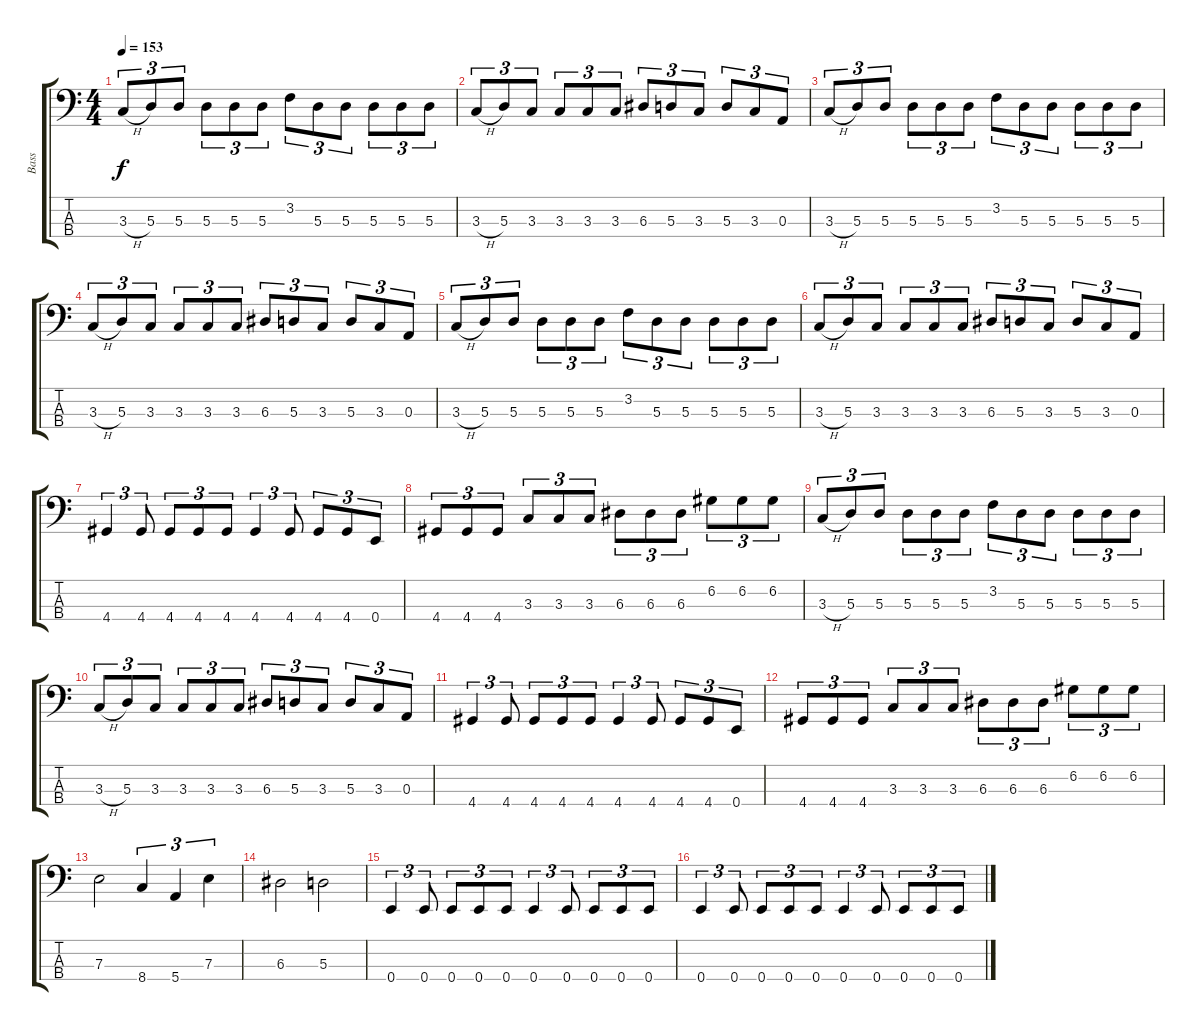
\track ("Bass" "Bass") {instrument electricbasspick}
\staff {score tabs}
\tuning (G2 D2 A1 E1) {hide}
\ts (4 4)
\tempo 153
\clef f4
\ks c
3.3{h}.8{tu (3 2) dy f} 5.3.8{tu (3 2)} 5.3.8{tu (3 2)} 5.3.8{tu (3 2)} 5.3.8{tu (3 2)} 5.3.8{tu (3 2)} 3.2.8{tu (3 2)} 5.3.8{tu (3 2)} 5.3.8{tu (3 2)} 5.3.8{tu (3 2)} 5.3.8{tu (3 2)} 5.3.8{tu (3 2)} |
3.3{h}.8{tu (3 2)} 5.3.8{tu (3 2)} 3.3.8{tu (3 2)} 3.3.8{tu (3 2)} 3.3.8{tu (3 2)} 3.3.8{tu (3 2)} 6.3.8{tu (3 2)} 5.3.8{tu (3 2)} 3.3.8{tu (3 2)} 5.3.8{tu (3 2)} 3.3.8{tu (3 2)} 0.3.8{tu (3 2)} |
3.3{h}.8{tu (3 2)} 5.3.8{tu (3 2)} 5.3.8{tu (3 2)} 5.3.8{tu (3 2)} 5.3.8{tu (3 2)} 5.3.8{tu (3 2)} 3.2.8{tu (3 2)} 5.3.8{tu (3 2)} 5.3.8{tu (3 2)} 5.3.8{tu (3 2)} 5.3.8{tu (3 2)} 5.3.8{tu (3 2)} |
3.3{h}.8{tu (3 2)} 5.3.8{tu (3 2)} 3.3.8{tu (3 2)} 3.3.8{tu (3 2)} 3.3.8{tu (3 2)} 3.3.8{tu (3 2)} 6.3.8{tu (3 2)} 5.3.8{tu (3 2)} 3.3.8{tu (3 2)} 5.3.8{tu (3 2)} 3.3.8{tu (3 2)} 0.3.8{tu (3 2)} |
3.3{h}.8{tu (3 2)} 5.3.8{tu (3 2)} 5.3.8{tu (3 2)} 5.3.8{tu (3 2)} 5.3.8{tu (3 2)} 5.3.8{tu (3 2)} 3.2.8{tu (3 2)} 5.3.8{tu (3 2)} 5.3.8{tu (3 2)} 5.3.8{tu (3 2)} 5.3.8{tu (3 2)} 5.3.8{tu (3 2)} |
3.3{h}.8{tu (3 2)} 5.3.8{tu (3 2)} 3.3.8{tu (3 2)} 3.3.8{tu (3 2)} 3.3.8{tu (3 2)} 3.3.8{tu (3 2)} 6.3.8{tu (3 2)} 5.3.8{tu (3 2)} 3.3.8{tu (3 2)} 5.3.8{tu (3 2)} 3.3.8{tu (3 2)} 0.3.8{tu (3 2)} |
4.4.4{tu (3 2)} 4.4.8{tu (3 2)} 4.4.8{tu (3 2)} 4.4.8{tu (3 2)} 4.4.8{tu (3 2)} 4.4.4{tu (3 2)} 4.4.8{tu (3 2)} 4.4.8{tu (3 2)} 4.4.8{tu (3 2)} 0.4.8{tu (3 2)} |
4.4.8{tu (3 2)} 4.4.8{tu (3 2)} 4.4.8{tu (3 2)} 3.3.8{tu (3 2)} 3.3.8{tu (3 2)} 3.3.8{tu (3 2)} 6.3.8{tu (3 2)} 6.3.8{tu (3 2)} 6.3.8{tu (3 2)} 6.2.8{tu (3 2)} 6.2.8{tu (3 2)} 6.2.8{tu (3 2)} |
3.3{h}.8{tu (3 2)} 5.3.8{tu (3 2)} 5.3.8{tu (3 2)} 5.3.8{tu (3 2)} 5.3.8{tu (3 2)} 5.3.8{tu (3 2)} 3.2.8{tu (3 2)} 5.3.8{tu (3 2)} 5.3.8{tu (3 2)} 5.3.8{tu (3 2)} 5.3.8{tu (3 2)} 5.3.8{tu (3 2)} |
3.3{h}.8{tu (3 2)} 5.3.8{tu (3 2)} 3.3.8{tu (3 2)} 3.3.8{tu (3 2)} 3.3.8{tu (3 2)} 3.3.8{tu (3 2)} 6.3.8{tu (3 2)} 5.3.8{tu (3 2)} 3.3.8{tu (3 2)} 5.3.8{tu (3 2)} 3.3.8{tu (3 2)} 0.3.8{tu (3 2)} |
4.4.4{tu (3 2)} 4.4.8{tu (3 2)} 4.4.8{tu (3 2)} 4.4.8{tu (3 2)} 4.4.8{tu (3 2)} 4.4.4{tu (3 2)} 4.4.8{tu (3 2)} 4.4.8{tu (3 2)} 4.4.8{tu (3 2)} 0.4.8{tu (3 2)} |
4.4.8{tu (3 2)} 4.4.8{tu (3 2)} 4.4.8{tu (3 2)} 3.3.8{tu (3 2)} 3.3.8{tu (3 2)} 3.3.8{tu (3 2)} 6.3.8{tu (3 2)} 6.3.8{tu (3 2)} 6.3.8{tu (3 2)} 6.2.8{tu (3 2)} 6.2.8{tu (3 2)} 6.2.8{tu (3 2)} |
7.3.2 8.4.4{tu (3 2)} 5.4.4{tu (3 2)} 7.3.4{tu (3 2)} |
6.3.2 5.3.2 |
0.4.4{tu (3 2)} 0.4.8{tu (3 2)} 0.4.8{tu (3 2)} 0.4.8{tu (3 2)} 0.4.8{tu (3 2)} 0.4.4{tu (3 2)} 0.4.8{tu (3 2)} 0.4.8{tu (3 2)} 0.4.8{tu (3 2)} 0.4.8{tu (3 2)} |
0.4.4{tu (3 2)} 0.4.8{tu (3 2)} 0.4.8{tu (3 2)} 0.4.8{tu (3 2)} 0.4.8{tu (3 2)} 0.4.4{tu (3 2)} 0.4.8{tu (3 2)} 0.4.8{tu (3 2)} 0.4.8{tu (3 2)} 0.4.8{tu (3 2)}
